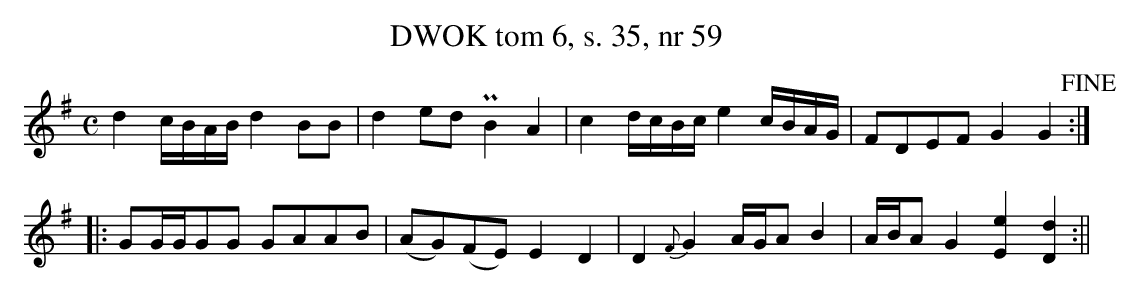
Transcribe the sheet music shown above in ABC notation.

X:1
T:DWOK tom 6, s. 35, nr 59
L:1/16
M:C
K:G
d4cBAB d4B2B2|d4e2d2 PB4A4|c4dcBc e4cBAG|F2D2E2F2 G4G4!fine!::
G2GGG2G2 G2A2A2B2|(A2G2)(F2E2 )E4D4|D4{F}G4 AGA2B4|ABA2G4 [E4e4][D4d4]:||
